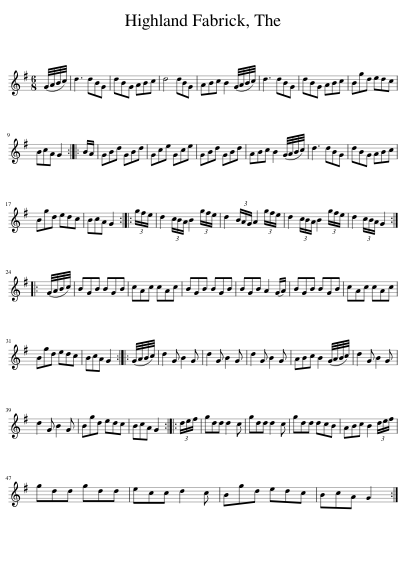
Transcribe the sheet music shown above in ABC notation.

X:1
L:1/8
M:6/8
I:linebreak $
K:G
V:1 treble
V:1
 (G/4A/4B/4c/4) | d3 dBG | dBG ABc | d4 dBG | ABc B2 (G/4A/4B/4c/4) | %5
 d3 dBG | dBG ABc | Bgd edc |$ BcA G2 :: B/A/ | %10
 GBd GBd | Gce Gce | GBd GBd | ABc B2 (G/4A/4B/4c/4) | d3 dBG | %15
 dBG ABc |$ Bgd edc | BcA G2 :: (3g/f/e/ | d2 (3c/B/A/ B2 (3g/f/e/ | %20
 d2 (3B/A/G/ A2 (3g/f/e/ | d2 (3c/B/A/ B2 (3g/f/e/ | d2 (3c/B/A/ G2 ::$ (G/4A/4B/4c/4) | BGB BGB | %25
 cAc cAc | BGB BGB | BGB A2 (G/A/) | BGB BGB | cAc cAc |$ %30
 Bgd edc | BcA G2 :: (G/4A/4B/4c/4) | d2 G B2 G | d2 G B2 G | %35
 d2 G B2 G | ABc B2 (G/4A/4B/4c/4) | d2 G B2 G |$ d2 G B2 G | Bgd edc | %40
 BcA G2 :: (3d/e/f/ | gdd d2 c | gdd d2 c | gdd dcB | %45
 ABc B2 (3d/e/f/ |$ gdd gdd | ecc d2 c | Bgd edc | BcA G2 :| %50
